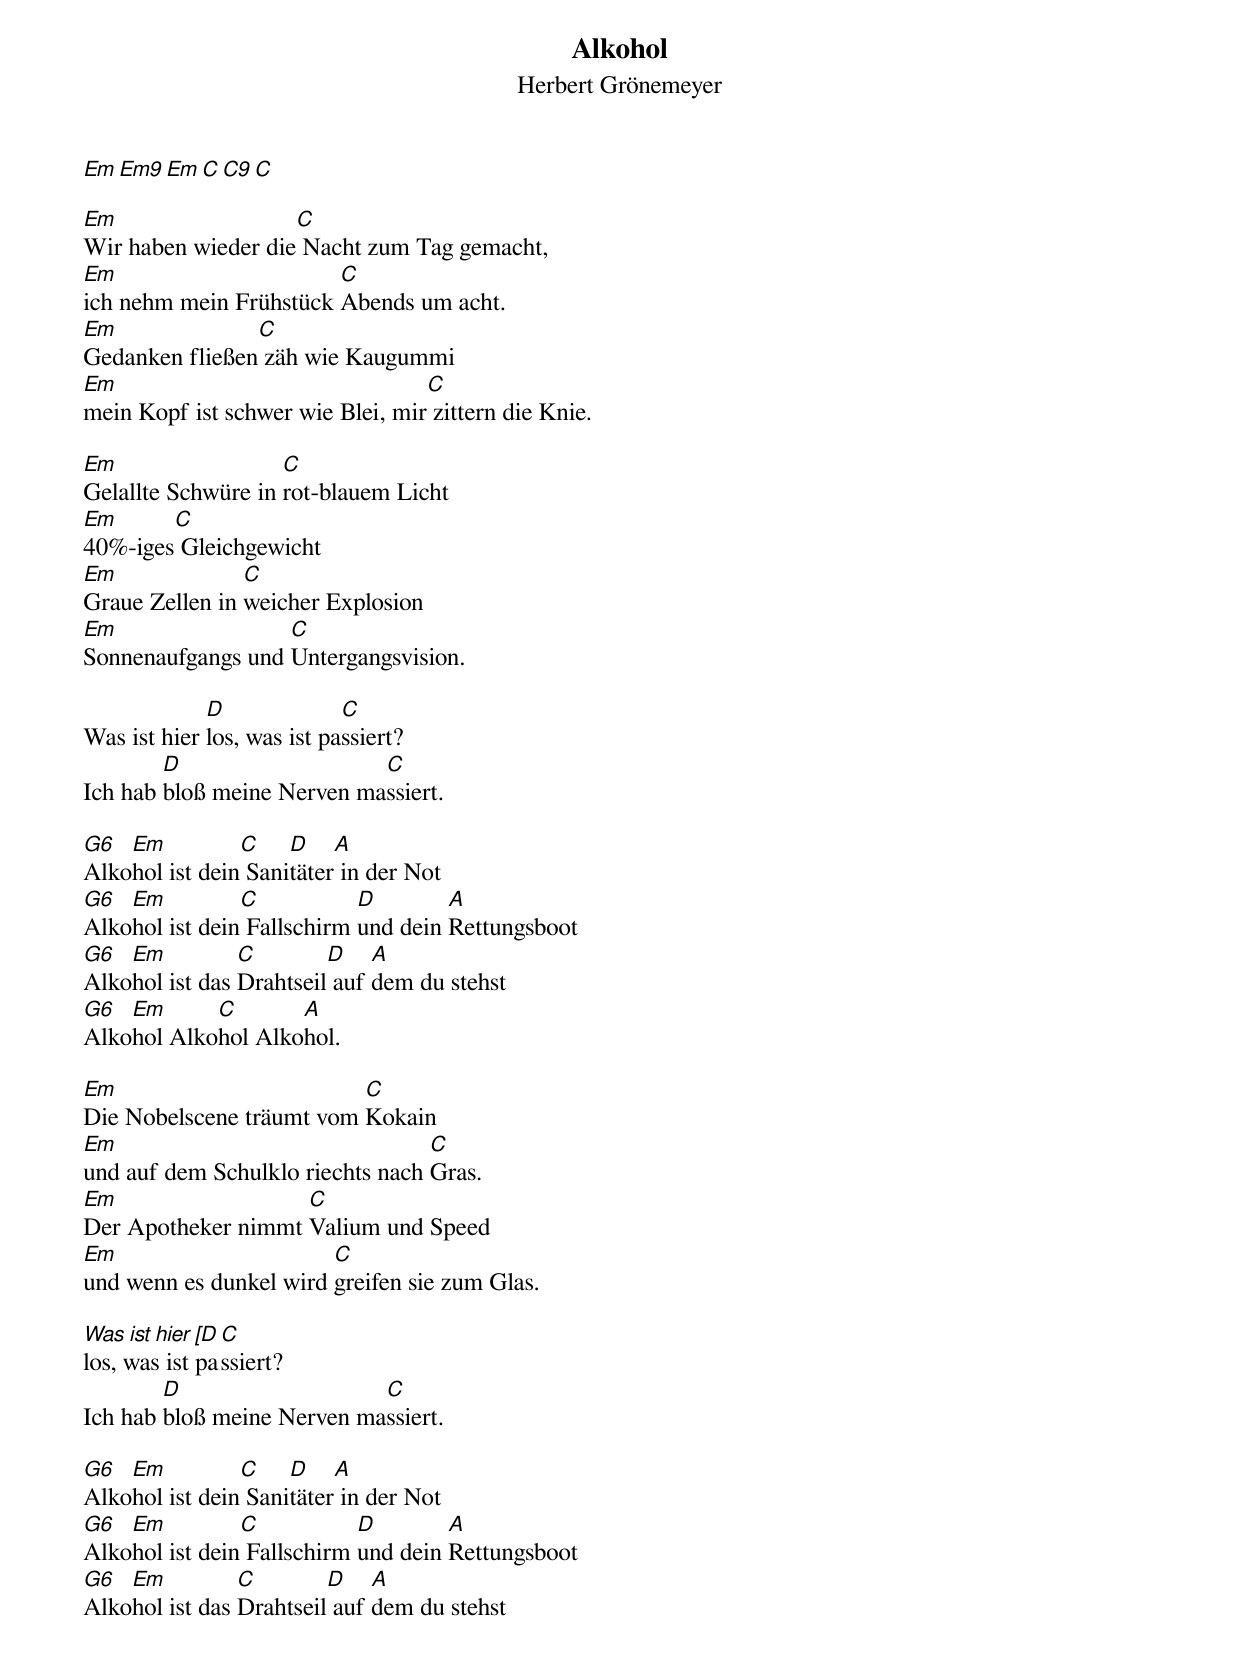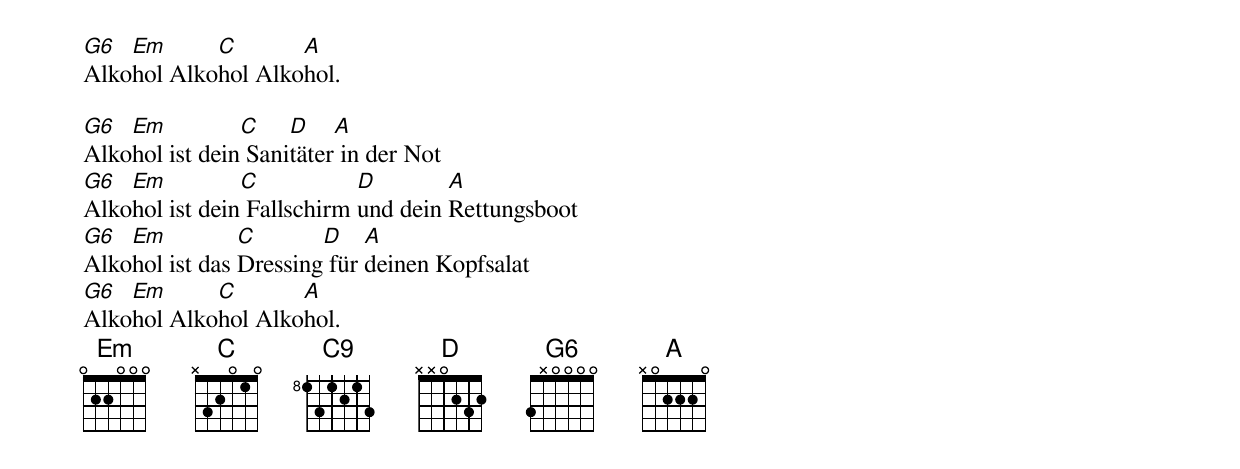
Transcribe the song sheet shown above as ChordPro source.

{t:Alkohol}
{st:Herbert Grönemeyer}

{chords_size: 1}
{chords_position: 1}
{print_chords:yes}
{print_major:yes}
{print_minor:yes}
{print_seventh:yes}
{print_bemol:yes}
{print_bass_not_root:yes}
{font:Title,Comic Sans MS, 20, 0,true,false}
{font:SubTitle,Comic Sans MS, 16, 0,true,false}
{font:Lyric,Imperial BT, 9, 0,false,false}
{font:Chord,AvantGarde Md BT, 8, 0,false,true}
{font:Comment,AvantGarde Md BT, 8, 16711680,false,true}
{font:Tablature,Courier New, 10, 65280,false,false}
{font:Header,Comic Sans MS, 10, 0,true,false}
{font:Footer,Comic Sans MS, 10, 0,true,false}
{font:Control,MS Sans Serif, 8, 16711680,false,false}
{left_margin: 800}
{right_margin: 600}
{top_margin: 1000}
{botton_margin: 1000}
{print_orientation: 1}




[Em][Em9][Em][C][C9][C]

[Em]Wir haben wieder die[C] Nacht zum Tag gemacht,
[Em]ich nehm mein Frühstück [C]Abends um acht.
[Em]Gedanken fließen[C] zäh wie Kaugummi
[Em]mein Kopf ist schwer wie Blei, mir[C] zittern die Knie.

[Em]Gelallte Schwüre in [C]rot-blauem Licht
[Em]40%-iges[C] Gleichgewicht
[Em]Graue Zellen in [C]weicher Explosion
[Em]Sonnenaufgangs und [C]Untergangsvision.

Was ist hier [D]los, was ist pa[C]ssiert?
Ich hab [D]bloß meine Nerven ma[C]ssiert.

[G6]Alko[Em]hol ist dein[C] Sani[D]täter[A] in der Not
[G6]Alko[Em]hol ist dein[C] Fallschirm [D]und dein [A]Rettungsboot
[G6]Alko[Em]hol ist das [C]Drahtseil[D] auf [A]dem du stehst
[G6]Alko[Em]hol Alko[C]hol Alko[A]hol.

[Em]Die Nobelscene träumt vom [C]Kokain
[Em]und auf dem Schulklo riechts nach [C]Gras.
[Em]Der Apotheker nimmt [C]Valium und Speed
[Em]und wenn es dunkel wird [C]greifen sie zum Glas.

[Was ist hier [D]los, was ist pa[C]ssiert?
Ich hab [D]bloß meine Nerven ma[C]ssiert.

[G6]Alko[Em]hol ist dein[C] Sani[D]täter[A] in der Not
[G6]Alko[Em]hol ist dein[C] Fallschirm [D]und dein [A]Rettungsboot
[G6]Alko[Em]hol ist das [C]Drahtseil[D] auf [A]dem du stehst
[G6]Alko[Em]hol Alko[C]hol Alko[A]hol.

[G6]Alko[Em]hol ist dein[C] Sani[D]täter[A] in der Not
[G6]Alko[Em]hol ist dein[C] Fallschirm [D]und dein [A]Rettungsboot
[G6]Alko[Em]hol ist das [C]Dressing[D] für [A]deinen Kopfsalat
[G6]Alko[Em]hol Alko[C]hol Alko[A]hol.
